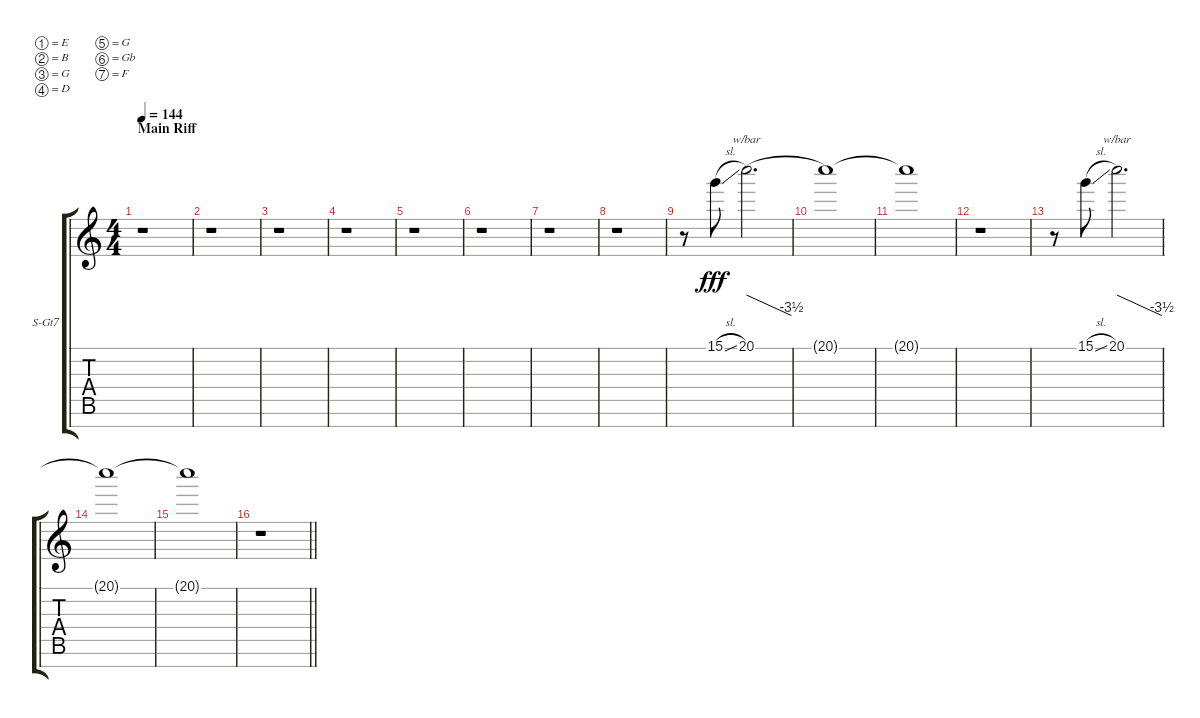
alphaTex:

\bracketExtendMode groupsimilarinstruments
\firstSystemTrackNameOrientation horizontal
\otherSystemsTrackNameOrientation horizontal
\track ("Flake 5" "S-Gt7") {instrument pad6metallic}
\staff {score tabs}
\tuning (E4 B3 G3 D3 G0 Gb0 F0)
\displaytranspose 12
\ts (4 4)
\section ("" "Main Riff")
\tempo 144
\clef g2
\ks c
r.1{dy fff} |
r.1 |
r.1 |
r.1 |
r.1 |
r.1 |
r.1 |
r.1 |
r.8 15.1{sl}.8 20.1.2{d tbe (dive default 0 0 60 -14)} |
20.1{t}.1 |
20.1{t}.1 |
r.1 |
r.8 15.1{sl}.8 20.1.2{d tbe (dive default 0 0 60 -14)} |
20.1{t}.1 |
20.1{t}.1 |
\barLineRight lightlight
r.1
